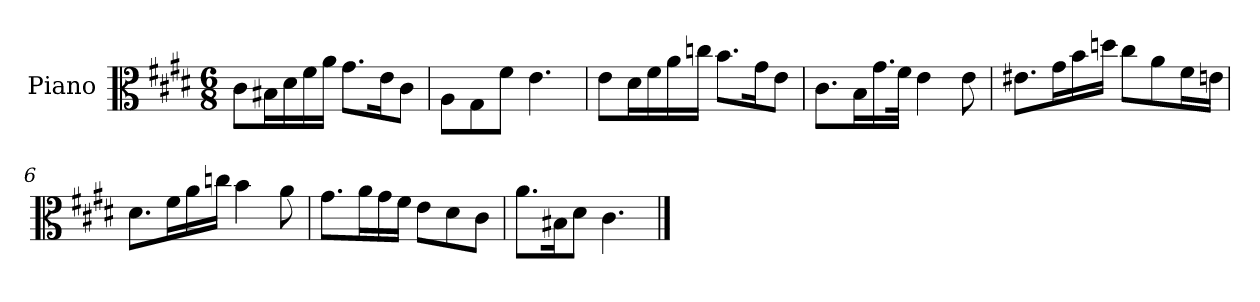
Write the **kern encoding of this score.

**kern
*part1
*staff1
*I"Piano
*I'Pno
*clefC3
*k[f#c#g#d#]
*c#:
*M6/8
=1
8c#\L
16B#X\L
16d#\
16f#\
16a\JJ
8.g#\L
16e\K
8c#\J
=2
8A\L
8G#\
8f#\J
4.e\
=3
8e\L
16d#\L
16f#\
16a\
16ccn\JJ
8.b\L
16g#\K
8e\J
=4
8.c#\L
16B\L
16.g#\
32f#\JJk
4e\
8e\
=5
8.e#X\L
16g#\L
16b\
16ddn\JJ
8cc#\L
8a\
16f#\L
16en\JJ
=6
8.d#\L
16f#\L
16a\
16ccn\JJ
4b\
8a\
=7
8.g#\L
16a\L
16g#\
16f#\JJ
8e\L
8d#\
8c#\J
=8
8.a\L
16B#X\K
8d#\J
4.c#\
==
*-
